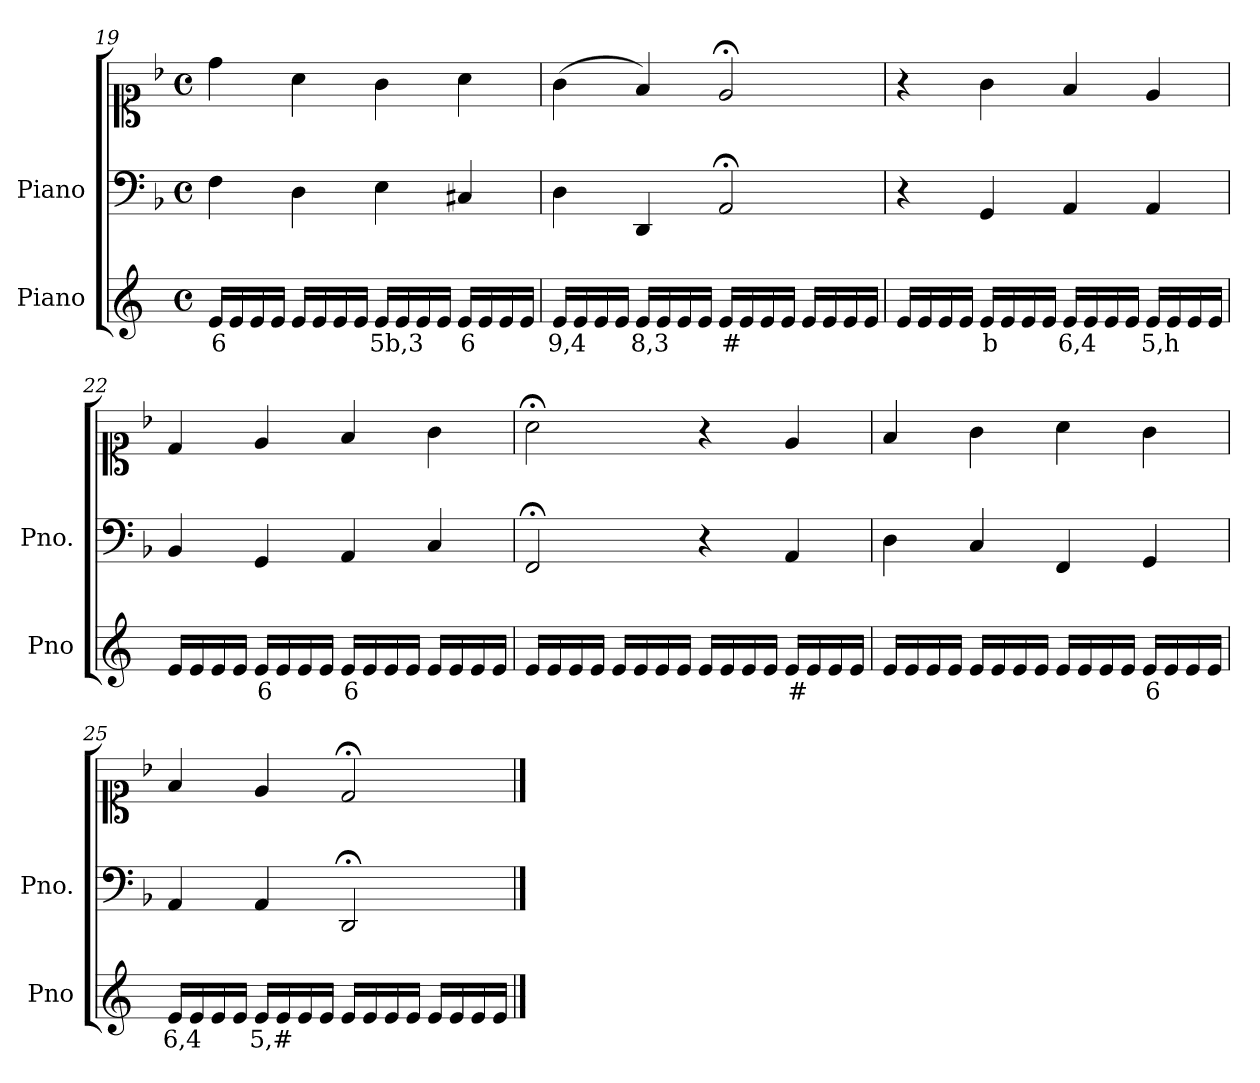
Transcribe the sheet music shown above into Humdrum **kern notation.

**kern	**text	**kern	**kern
*part2	*part2	*part1	*part1
*staff3	*staff3	*staff2	*staff1
*I"Piano	*	*I"Piano	*
*I'Pno	*	*I'Pno.	*
*clefG2	*	*clefF4	*clefC1
*k[]	*	*k[b-]	*k[b-]
*M4/4	*	*M4/4	*M4/4
*met(c)	*	*met(c)	*met(c)
=19	=19	=19	=19
!	!LO:LY:b	!	!
16e/LL	6	4F\	4dd\
16e/	.	.	.
16e/	.	.	.
16e/JJ	.	.	.
16e/LL	.	4D\	4a\
16e/	.	.	.
16e/	.	.	.
16e/JJ	.	.	.
!	!LO:LY:b	!	!
16e/LL	5b,3	4E\	4g\
16e/	.	.	.
16e/	.	.	.
16e/JJ	.	.	.
!	!LO:LY:b	!	!
16e/LL	6	4C#X/	4a\
16e/	.	.	.
16e/	.	.	.
16e/JJ	.	.	.
=20	=20	=20	=20
!	!LO:LY:b	!	!
16e/LL	9,4	4D\	(>4g\
16e/	.	.	.
16e/	.	.	.
16e/JJ	.	.	.
!	!LO:LY:b	!	!
16e/LL	8,3	4DD/	4f/)
16e/	.	.	.
16e/	.	.	.
16e/JJ	.	.	.
!	!LO:LY:b	!	!
16e/LL	#	2AA;</	2e;</
16e/	.	.	.
16e/	.	.	.
16e/JJ	.	.	.
16e/LL	.	.	.
16e/	.	.	.
16e/	.	.	.
16e/JJ	.	.	.
=21	=21	=21	=21
16e/LL	.	4r	4r
16e/	.	.	.
16e/	.	.	.
16e/JJ	.	.	.
!	!LO:LY:b	!	!
16e/LL	b	4GG/	4g\
16e/	.	.	.
16e/	.	.	.
16e/JJ	.	.	.
!	!LO:LY:b	!	!
16e/LL	6,4	4AA/	4f/
16e/	.	.	.
16e/	.	.	.
16e/JJ	.	.	.
!	!LO:LY:b	!	!
16e/LL	5,h	4AA/	4e/
16e/	.	.	.
16e/	.	.	.
16e/JJ	.	.	.
=22	=22	=22	=22
16e/LL	.	4BB-/	4d/
16e/	.	.	.
16e/	.	.	.
16e/JJ	.	.	.
!	!LO:LY:b	!	!
16e/LL	6	4GG/	4e/
16e/	.	.	.
16e/	.	.	.
16e/JJ	.	.	.
!	!LO:LY:b	!	!
16e/LL	6	4AA/	4f/
16e/	.	.	.
16e/	.	.	.
16e/JJ	.	.	.
16e/LL	.	4C/	4g\
16e/	.	.	.
16e/	.	.	.
16e/JJ	.	.	.
=23	=23	=23	=23
16e/LL	.	2FF;</	2a;<\
16e/	.	.	.
16e/	.	.	.
16e/JJ	.	.	.
16e/LL	.	.	.
16e/	.	.	.
16e/	.	.	.
16e/JJ	.	.	.
16e/LL	.	4r	4r
16e/	.	.	.
16e/	.	.	.
16e/JJ	.	.	.
!	!LO:LY:b	!	!
16e/LL	#	4AA/	4e/
16e/	.	.	.
16e/	.	.	.
16e/JJ	.	.	.
=24	=24	=24	=24
16e/LL	.	4D\	4f/
16e/	.	.	.
16e/	.	.	.
16e/JJ	.	.	.
16e/LL	.	4C/	4g\
16e/	.	.	.
16e/	.	.	.
16e/JJ	.	.	.
16e/LL	.	4FF/	4a\
16e/	.	.	.
16e/	.	.	.
16e/JJ	.	.	.
!	!LO:LY:b	!	!
16e/LL	6	4GG/	4g\
16e/	.	.	.
16e/	.	.	.
16e/JJ	.	.	.
=25	=25	=25	=25
!	!LO:LY:b	!	!
16e/LL	6,4	4AA/	4f/
16e/	.	.	.
16e/	.	.	.
16e/JJ	.	.	.
!	!LO:LY:b	!	!
16e/LL	5,#	4AA/	4e/
16e/	.	.	.
16e/	.	.	.
16e/JJ	.	.	.
16e/LL	.	2DD;</	2d;</
16e/	.	.	.
16e/	.	.	.
16e/JJ	.	.	.
16e/LL	.	.	.
16e/	.	.	.
16e/	.	.	.
16e/JJ	.	.	.
==	==	==	==
*-	*-	*-	*-
